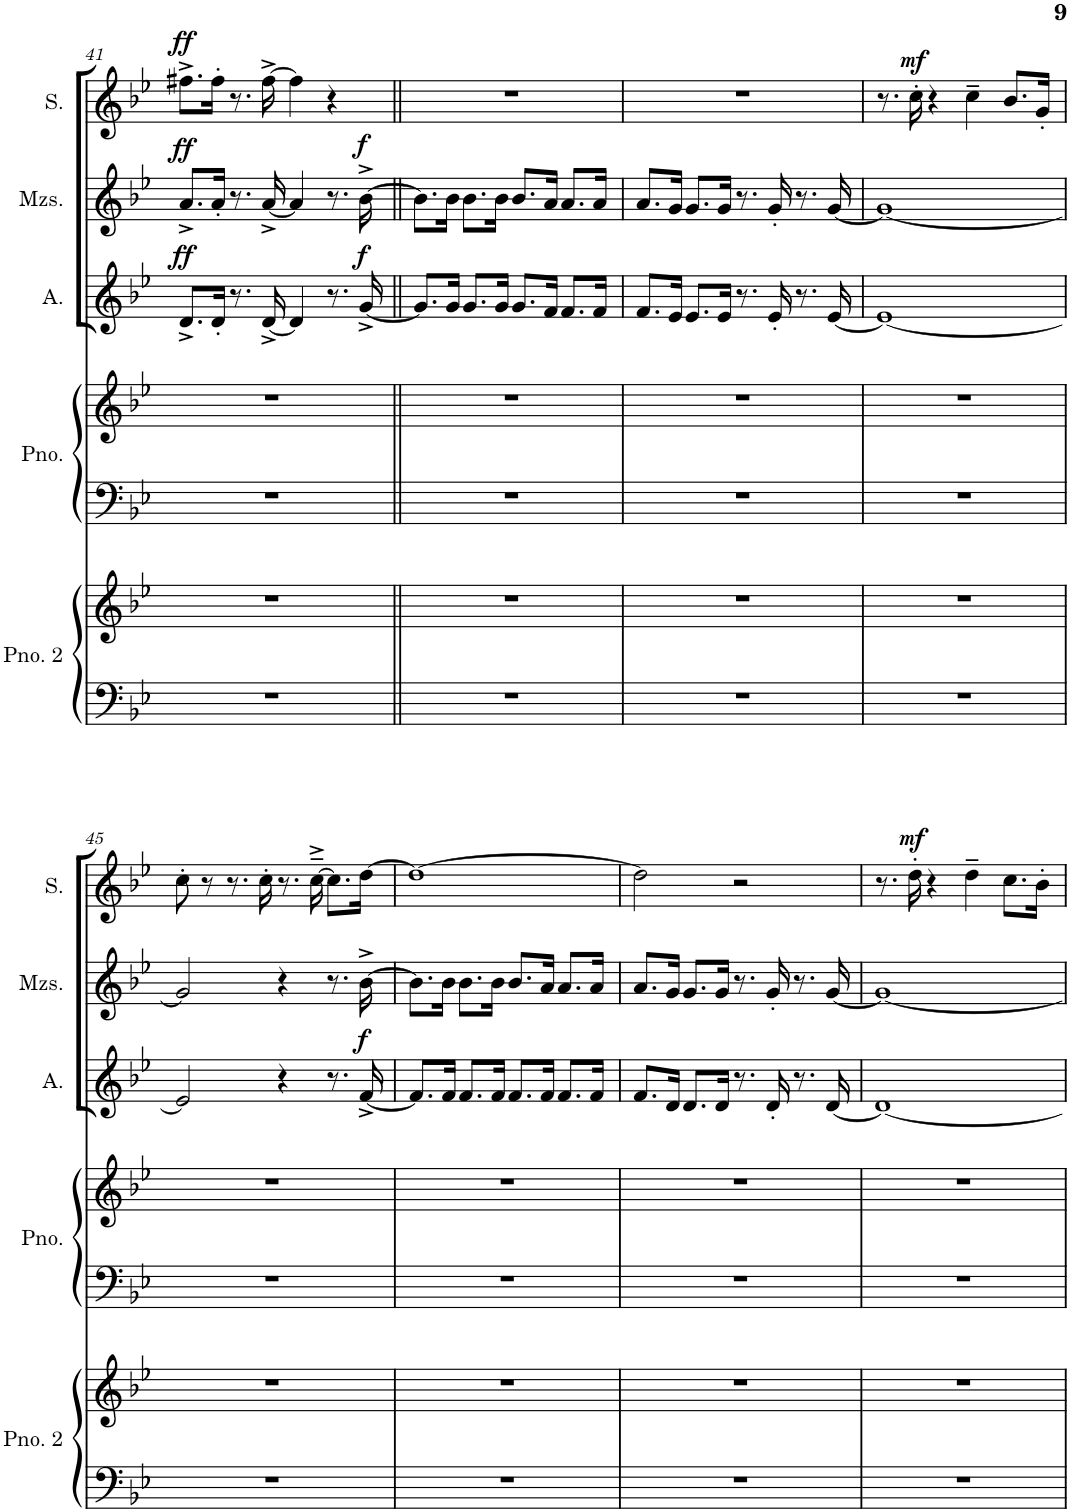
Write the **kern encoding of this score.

**kern	**kern	**kern	**kern	**kern	**dynam	**kern	**dynam	**kern	**dynam
*part5	*part5	*part4	*part4	*part3	*part3	*part2	*part2	*part1	*part1
*staff7	*staff6	*staff5	*staff4	*staff3	*staff3	*staff2	*staff2	*staff1	*staff1
*I"Piano 2	*	*I"Piano	*	*I"Alto	*	*I"Mezzo-soprano	*	*I"Soprano	*
*I'Pno. 2	*	*I'Pno.	*	*I'A.	*	*I'Mzs.	*	*I'S.	*
!!LO:PB:g=z
*clefF4	*clefG2	*clefF4	*clefG2	*clefG2	*	*clefG2	*	*clefG2	*
*k[b-e-]	*k[b-e-]	*k[b-e-]	*k[b-e-]	*k[b-e-]	*	*k[b-e-]	*	*k[b-e-]	*
*M4/4	*M4/4	*M4/4	*M4/4	*M4/4	*	*M4/4	*	*M4/4	*
=41	=41	=41	=41	=41	=41	=41	=41	=41	=41
!	!	!	!	!	!LO:DY:a	!	!LO:DY:a	!	!LO:DY:a
1r	1r	1r	1r	8.d^/L	ff	8.a^/L	ff	8.ff#X^\L	ff
.	.	.	.	16d'/Jk	.	16a'/Jk	.	16ff#'\Jk	.
.	.	.	.	8.r	.	8.r	.	8.r	.
.	.	.	.	[16d^/	.	[16a^/	.	[16ff#^\	.
.	.	.	.	4d/]	.	4a/]	.	4ff#\]	.
.	.	.	.	8.r	.	8.r	.	4r	.
!	!	!	!	!	!LO:DY:a	!	!LO:DY:a	!	!
.	.	.	.	[16g^/	f	[16b-^\	f	.	.
=42||	=42||	=42||	=42||	=42||	=42||	=42||	=42||	=42||	=42||
1r	1r	1r	1r	8.g/L]	.	8.b-\L]	.	1r	.
.	.	.	.	16g/Jk	.	16b-\Jk	.	.	.
.	.	.	.	8.g/L	.	8.b-\L	.	.	.
.	.	.	.	16g/Jk	.	16b-\Jk	.	.	.
.	.	.	.	8.g/L	.	8.b-/L	.	.	.
.	.	.	.	16f/Jk	.	16a/Jk	.	.	.
.	.	.	.	8.f/L	.	8.a/L	.	.	.
.	.	.	.	16f/Jk	.	16a/Jk	.	.	.
=43	=43	=43	=43	=43	=43	=43	=43	=43	=43
1r	1r	1r	1r	8.f/L	.	8.a/L	.	1r	.
.	.	.	.	16e-/Jk	.	16g/Jk	.	.	.
.	.	.	.	8.e-/L	.	8.g/L	.	.	.
.	.	.	.	16e-/Jk	.	16g/Jk	.	.	.
.	.	.	.	8.r	.	8.r	.	.	.
.	.	.	.	16e-'/	.	16g'/	.	.	.
.	.	.	.	8.r	.	8.r	.	.	.
.	.	.	.	[16e-/	.	[16g/	.	.	.
=44	=44	=44	=44	=44	=44	=44	=44	=44	=44
1r	1r	1r	1r	1e-_	.	1g_	.	8.r	.
!	!	!	!	!	!	!	!	!	!LO:DY:a
.	.	.	.	.	.	.	.	16cc'\	mf
.	.	.	.	.	.	.	.	4r	.
.	.	.	.	.	.	.	.	4cc~\	.
.	.	.	.	.	.	.	.	8.b-/L	.
.	.	.	.	.	.	.	.	16g'/Jk	.
!!LO:LB:g=z
=45	=45	=45	=45	=45	=45	=45	=45	=45	=45
1r	1r	1r	1r	2e-/]	.	2g/]	.	8cc'\	.
.	.	.	.	.	.	.	.	8r	.
.	.	.	.	.	.	.	.	8.r	.
.	.	.	.	.	.	.	.	16cc'\	.
.	.	.	.	4r	.	4r	.	8.r	.
.	.	.	.	.	.	.	.	[16cc~^\	.
.	.	.	.	8.r	.	8.r	.	8.cc\L]	.
!	!	!	!	!	!LO:DY:a	!	!	!	!
.	.	.	.	[16f^/	f	[16b-^\	.	[16dd\Jk	.
=46	=46	=46	=46	=46	=46	=46	=46	=46	=46
1r	1r	1r	1r	8.f/L]	.	8.b-\L]	.	1dd_	.
.	.	.	.	16f/Jk	.	16b-\Jk	.	.	.
.	.	.	.	8.f/L	.	8.b-\L	.	.	.
.	.	.	.	16f/Jk	.	16b-\Jk	.	.	.
.	.	.	.	8.f/L	.	8.b-/L	.	.	.
.	.	.	.	16f/Jk	.	16a/Jk	.	.	.
.	.	.	.	8.f/L	.	8.a/L	.	.	.
.	.	.	.	16f/Jk	.	16a/Jk	.	.	.
=47	=47	=47	=47	=47	=47	=47	=47	=47	=47
1r	1r	1r	1r	8.f/L	.	8.a/L	.	2dd\]	.
.	.	.	.	16d/Jk	.	16g/Jk	.	.	.
.	.	.	.	8.d/L	.	8.g/L	.	.	.
.	.	.	.	16d/Jk	.	16g/Jk	.	.	.
.	.	.	.	8.r	.	8.r	.	2r	.
.	.	.	.	16d'/	.	16g'/	.	.	.
.	.	.	.	8.r	.	8.r	.	.	.
.	.	.	.	[16d/	.	[16g/	.	.	.
=48	=48	=48	=48	=48	=48	=48	=48	=48	=48
1r	1r	1r	1r	1d_	.	1g_	.	8.r	.
!	!	!	!	!	!	!	!	!	!LO:DY:a
.	.	.	.	.	.	.	.	16dd'\	mf
.	.	.	.	.	.	.	.	4r	.
.	.	.	.	.	.	.	.	4dd~\	.
.	.	.	.	.	.	.	.	8.cc\L	.
.	.	.	.	.	.	.	.	16b-'\Jk	.
=	=	=	=	=	=	=	=	=	=
*-	*-	*-	*-	*-	*-	*-	*-	*-	*-
